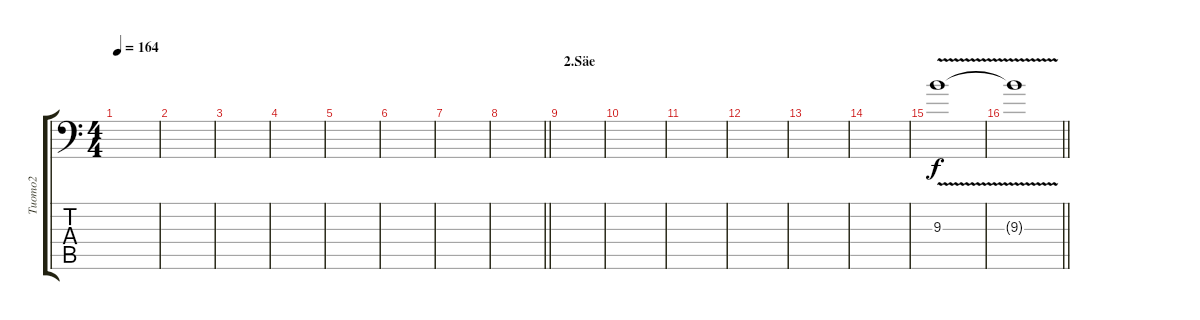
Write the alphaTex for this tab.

\track ("Tuomo2" "Tuomo2") {instrument acousticguitarsteel}
\staff {score tabs}
\tuning (B3 G3 D3 A2 D2 A1) {hide}
\ts (4 4)
\tempo 164
\clef f4
\ks c
|
|
|
|
|
|
|
\barLineRight lightlight
|
\section ("" "2.Säe")
|
|
|
|
|
|
9.3{v}.1{volume 14 instrument guitarharmonics} |
\barLineRight lightlight
9.3{t}.1
